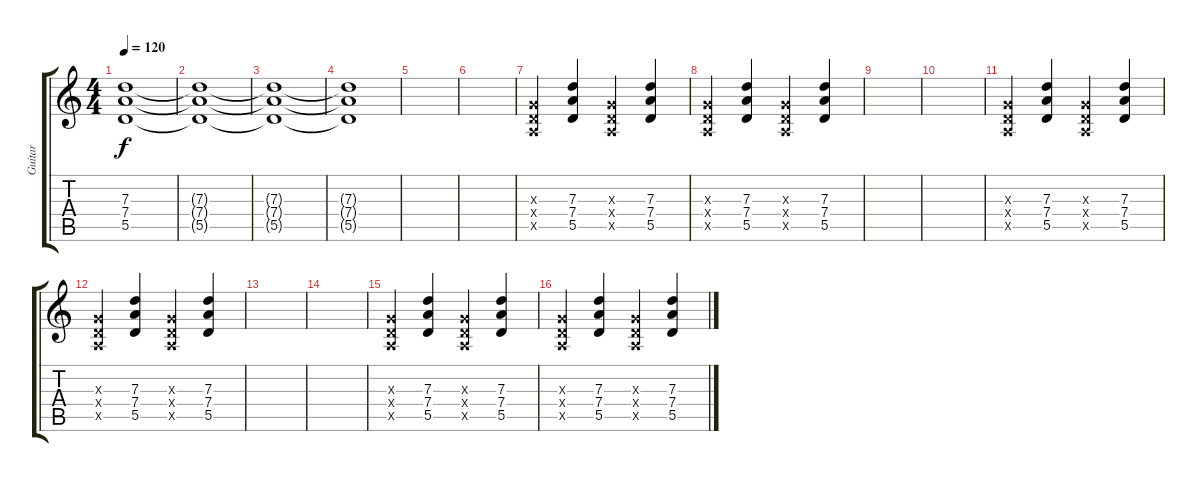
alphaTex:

\track ("Guitar" "Guitar") {instrument overdrivenguitar}
\staff {score tabs}
\tuning (E4 B3 G3 D3 A2 E2) {hide}
\ts (4 4)
\tempo 120
\clef g2
\ks c
(7.3 7.4 5.5).1{dy f} |
(7.3{t} 7.4{t} 5.5{t}).1 |
(7.3{t} 7.4{t} 5.5{t}).1 |
(7.3{t} 7.4{t} 5.5{t}).1 |
|
|
(0.3{x} 0.4{x} 0.5{x}).4 (7.3 7.4 5.5).4 (0.3{x} 0.4{x} 0.5{x}).4 (7.3 7.4 5.5).4 |
(0.3{x} 0.4{x} 0.5{x}).4 (7.3 7.4 5.5).4 (0.3{x} 0.4{x} 0.5{x}).4 (7.3 7.4 5.5).4 |
|
|
(0.3{x} 0.4{x} 0.5{x}).4 (7.3 7.4 5.5).4 (0.3{x} 0.4{x} 0.5{x}).4 (7.3 7.4 5.5).4 |
(0.3{x} 0.4{x} 0.5{x}).4 (7.3 7.4 5.5).4 (0.3{x} 0.4{x} 0.5{x}).4 (7.3 7.4 5.5).4 |
|
|
(0.3{x} 0.4{x} 0.5{x}).4 (7.3 7.4 5.5).4 (0.3{x} 0.4{x} 0.5{x}).4 (7.3 7.4 5.5).4 |
(0.3{x} 0.4{x} 0.5{x}).4 (7.3 7.4 5.5).4 (0.3{x} 0.4{x} 0.5{x}).4 (7.3 7.4 5.5).4
